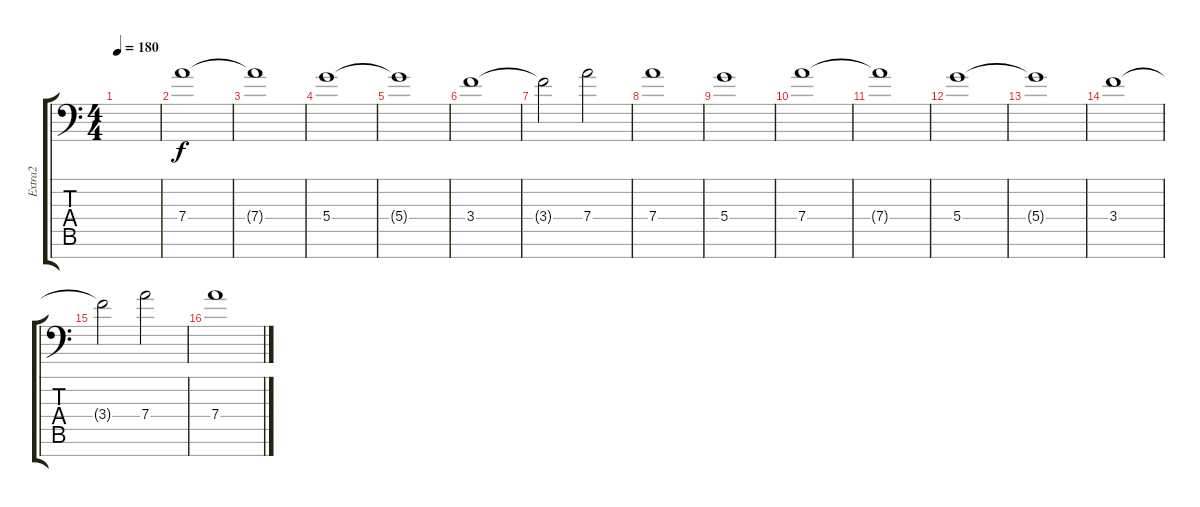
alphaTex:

\track ("Extra2" "Extra2") {instrument distortionguitar}
\staff {score tabs}
\tuning (E4 B3 G3 D3 A2 D2 A1) {hide}
\ts (4 4)
\tempo 180
\clef f4
\ks c
|
7.4.1{volume 3} |
7.4{t}.1 |
5.4.1 |
5.4{t}.1 |
3.4.1{volume 6} |
3.4{t}.2 7.4.2 |
7.4.1 |
5.4.1 |
7.4.1 |
7.4{t}.1 |
5.4.1{volume 8} |
5.4{t}.1 |
3.4.1 |
3.4{t}.2 7.4.2 |
7.4.1
